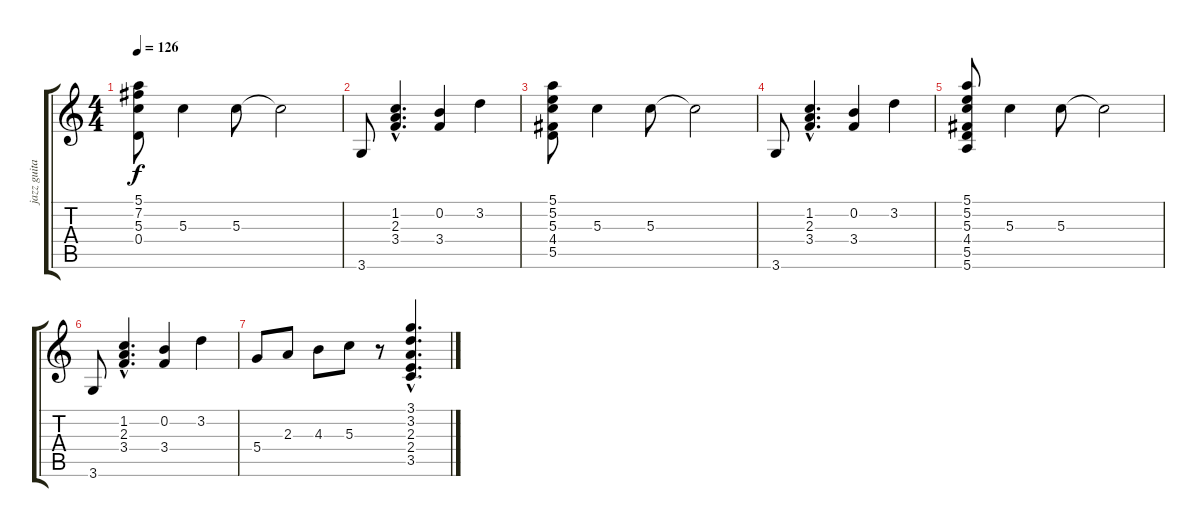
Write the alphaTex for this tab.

\track ("jazz guitar" "jazz guita") {instrument electricguitarjazz}
\staff {score tabs}
\tuning (E4 B3 G3 D3 A2 E2) {hide}
\ts (4 4)
\tempo 126
\clef g2
\ks c
(5.1 7.2 5.3 0.4).8{dy f} 5.3.4 5.3.8 5.3{t}.2 |
3.6.8 (1.2{hac} 2.3{hac} 3.4{hac}).4{d} (0.2 3.4).4 3.2.4 |
(5.1 5.2 5.3 4.4 5.5).8 5.3.4 5.3.8 5.3{t}.2 |
3.6.8 (1.2{hac} 2.3{hac} 3.4{hac}).4{d} (0.2 3.4).4 3.2.4 |
(5.1 5.2 5.3 4.4 5.5 5.6).8 5.3.4 5.3.8 5.3{t}.2 |
3.6.8 (1.2{hac} 2.3{hac} 3.4{hac}).4{d} (0.2 3.4).4 3.2.4 |
5.4.8 2.3.8 4.3.8 5.3.8 r.8 (3.1{hac} 3.2{hac} 2.3{hac} 2.4{hac} 3.5{hac}).4{d}
